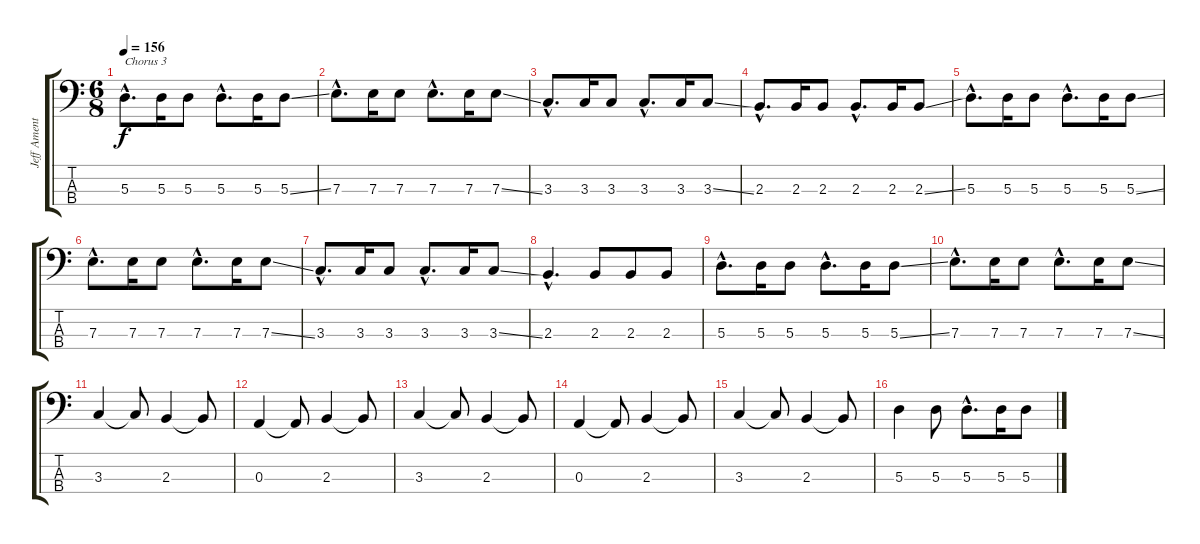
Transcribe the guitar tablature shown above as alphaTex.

\track ("Jeff Ament" "Jeff Ament") {instrument electricbassfinger}
\staff {score tabs}
\tuning (G2 D2 A1 E1) {hide}
\ts (6 8)
\tempo 156
\clef f4
\ks c
5.3{hac}.8{d txt "Chorus 3" dy f} 5.3.16 5.3.8 5.3{hac}.8{d} 5.3.16 5.3{ss}.8 |
7.3{hac}.8{d} 7.3.16 7.3.8 7.3{hac}.8{d} 7.3.16 7.3{ss}.8 |
3.3{hac}.8{d} 3.3.16 3.3.8 3.3{hac}.8{d} 3.3.16 3.3{ss}.8 |
2.3{hac}.8{d} 2.3.16 2.3.8 2.3{hac}.8{d} 2.3.16 2.3{ss}.8 |
5.3{hac}.8{d} 5.3.16 5.3.8 5.3{hac}.8{d} 5.3.16 5.3{ss}.8 |
7.3{hac}.8{d} 7.3.16 7.3.8 7.3{hac}.8{d} 7.3.16 7.3{ss}.8 |
3.3{hac}.8{d} 3.3.16 3.3.8 3.3{hac}.8{d} 3.3.16 3.3{ss}.8 |
2.3{hac}.4{d} 2.3.8 2.3.8 2.3.8 |
5.3{hac}.8{d} 5.3.16 5.3.8 5.3{hac}.8{d} 5.3.16 5.3{ss}.8 |
7.3{hac}.8{d} 7.3.16 7.3.8 7.3{hac}.8{d} 7.3.16 7.3{ss}.8 |
3.3.4 3.3{t}.8 2.3.4 2.3{t}.8 |
0.3.4 0.3{t}.8 2.3.4 2.3{t}.8 |
3.3.4 3.3{t}.8 2.3.4 2.3{t}.8 |
0.3.4 0.3{t}.8 2.3.4 2.3{t}.8 |
3.3.4 3.3{t}.8 2.3.4 2.3{t}.8 |
5.3.4 5.3.8 5.3{hac}.8{d} 5.3.16 5.3.8
